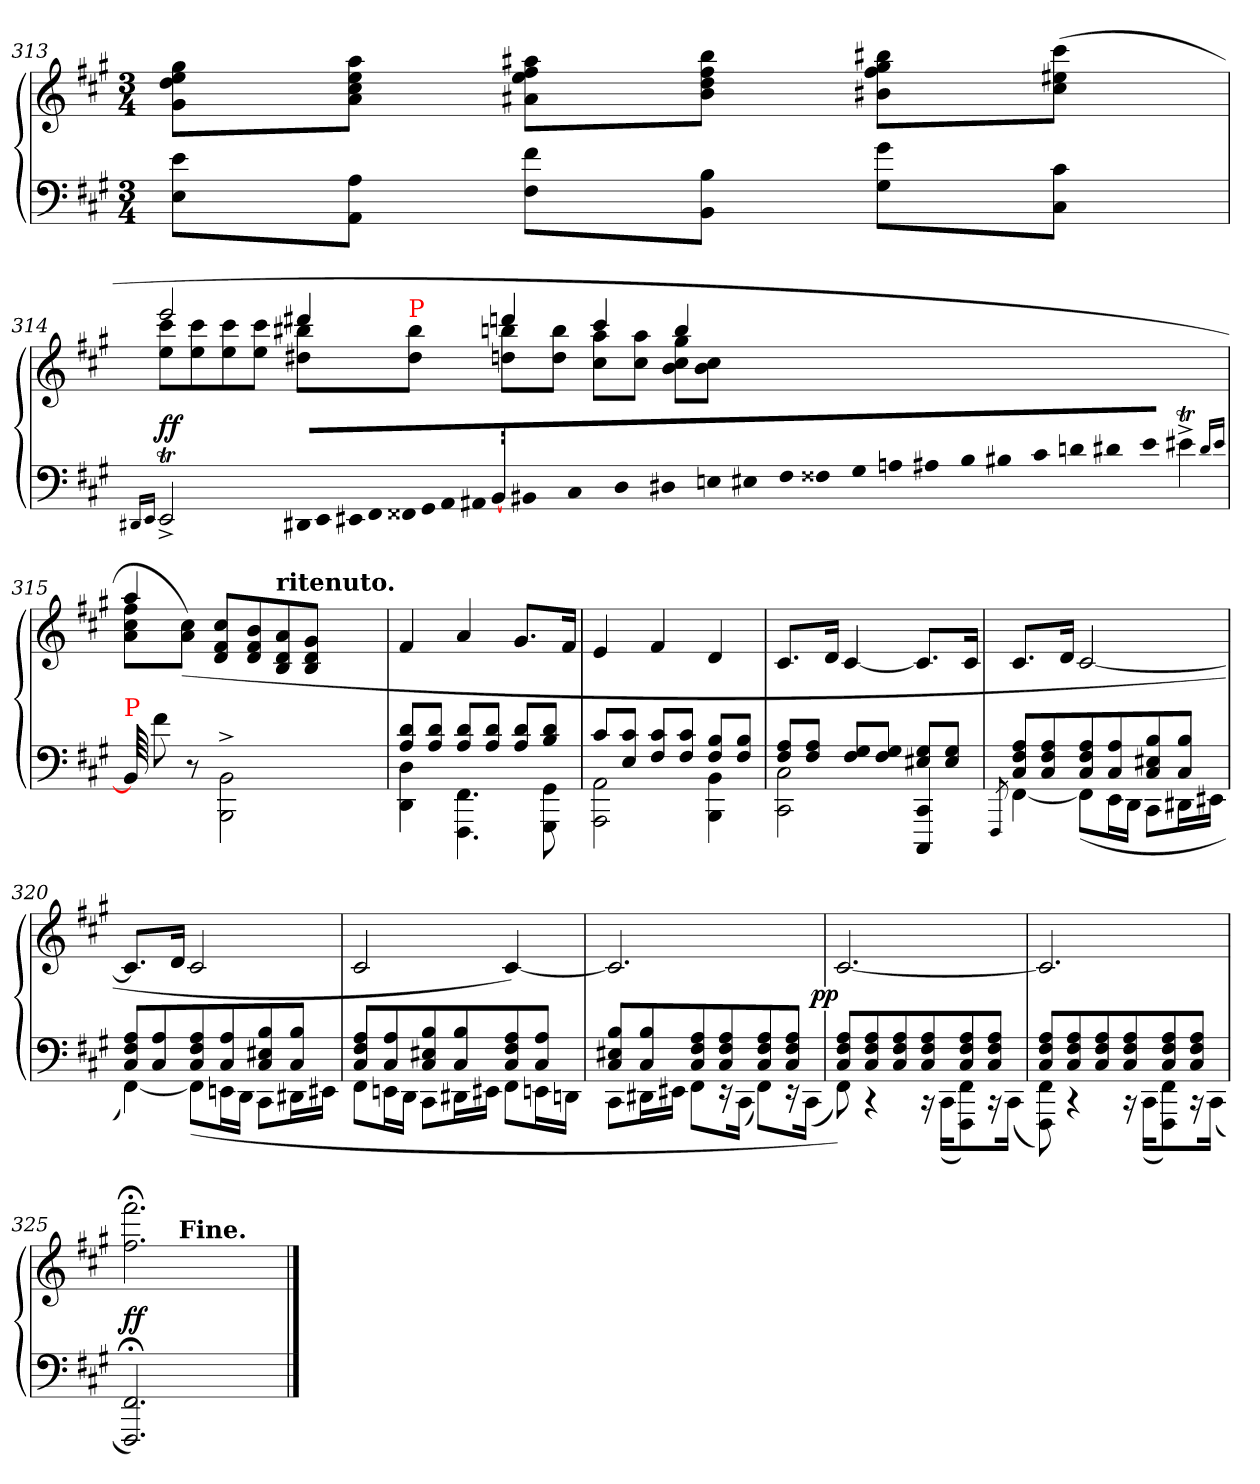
**kern	**kern	**dynam
*part1	*part1	*part1
*staff2	*staff1	*staff1/2
*clefF4	*clefG2	*
*k[f#c#g#]	*k[f#c#g#]	*
*M3/4	*M3/4	*
=313	=313	=313
8e 8EL	8gg# 8ee 8dd 8g#L	.
8A 8AAJ	8aa 8ee 8cc# 8aJ	.
8f# 8F#L	8aa#X 8ff# 8ee 8a#XL	.
8B 8BBJ	8bb 8ff# 8dd 8bJ	.
8g# 8G#L	8bb#X 8gg# 8ff# 8b#XL	.
8c# 8C#J	(>8ccc# 8ee#X 8cc#J	.
=314	=314	=314
16qqDD#X/LL	.	.
16qqEE/JJ	.	.
*	*^	*
2EET^>	2eee	8ccc# 8eeL	ff
.	.	8ccc# 8ee	.
.	.	8ccc# 8ee	.
.	.	8ccc# 8eeJ	.
*Xtuplet	*	*	*
!LO:N:vis=8	!	!	!
104%3DD#X!/L	4ddd#X	8bb#X 8dd#XL	.
!LO:N:vis=8	!	!	!
104%3EE!	.	.	.
!LO:N:vis=8	!	!	!
104%3EE#X!	.	.	.
!LO:N:vis=8	!	!	!
104%3FF#!	.	.	.
!LO:N:vis=8	!	!	!
104%3FF##X!	.	.	.
!	!	!LO:TX:a:color=red:t=P	!
.	.	8bb# 8dd#J	.
!LO:N:vis=8	!	!	!
104%3GG#!	.	.	.
!LO:N:vis=8	!	!	!
104%3AA!	.	.	.
!LO:N:vis=8	!	!	!
104%3AA#X!	.	.	.
[52BB!	.	.	.
104ryy	4dddn	8bbn 8ddnL	.
!LO:N:vis=8	!	!	!
104%3BB#X!	.	.	.
!LO:N:vis=8	!	!	!
104%3C#!	.	.	.
!LO:N:vis=8	!	!	!
104%3D!	.	.	.
!LO:N:vis=8	!	!	!
104%3D#X!	.	.	.
!LO:N:vis=8	!	!	!
104%3En!	.	8bb 8ddJ	.
!LO:N:vis=8	!	!	!
104%3E#X!	.	.	.
!LO:N:vis=8	!	!	!
104%3F#!	.	.	.
!LO:N:vis=8	!	!	!
104%3F##X!	.	.	.
!LO:N:vis=8	!	!	!
104%3G#!	.	.	.
.	4ccc#	8aa 8cc#L	.
!LO:N:vis=8	!	!	!
104%3An!	.	.	.
!LO:N:vis=8	!	!	!
104%3A#X!	.	.	.
!LO:N:vis=8	!	!	!
104%3B!	.	.	.
!LO:N:vis=8	!	!	!
104%3B#X!	.	.	.
.	.	8aa 8cc#J	.
!LO:N:vis=8	!	!	!
104%3c#!	.	.	.
!LO:N:vis=8	!	!	!
104%3dn!	.	.	.
!LO:N:vis=8	!	!	!
104%3d#X!	.	.	.
!LO:N:vis=8	!	!	!
104%3e!J	.	.	.
4e#Xt^<	4bb	8gg# 8cc# 8bL	.
.	.	8cc# 8bJ	.
16qqd#TTT/LL	.	.	.
16qqe#/JJ	.	.	.
=315	=315	=315	=315
!LO:TX:a:color=red:t=P	!	!	!
104BB!]	4aa/	8ff#\ 8cc#\ 8a\L	.
8f#	.	.	.
.	.	(>8cc# 8aJ)	.
8r	.	.	.
.	8cc#/ 8f#/ 8d/L	2ryy	.
2BB^\ 2BBB^\	.	.	.
.	8b 8f# 8d	.	.
!	!LO:TX:a:B:t=ritenuto.	!	!
.	8a 8d 8B	.	.
.	8g# 8d 8BJ	.	.
.	4ryy	4ryy	.
4ryy	.	.	.
.	104ryy	104ryy	.
*	*v	*v	*
=316	=316	=316
*^	*	*
8d 8AL	4D 4DD	4f#	.
8d 8AJ	.	.	.
8d 8AL	4.FF# 4.FFF#	4a	.
8d 8AJ	.	.	.
8d 8AL	.	8.g#L	.
8d 8BJ	8GG# 8GGG#	.	.
.	.	16f#Jk	.
=317	=317	=317	=317
8c#L	2AA 2AAA	4e	.
8c# 8EJ	.	.	.
8c# 8F#L	.	4f#	.
8c# 8F#J	.	.	.
8B 8F#L	4BB 4BBB	4d	.
8B 8F#J	.	.	.
=318	=318	=318	=318
8A 8F#L	2C# 2CC#	8.c#L	.
8A 8F#J	.	.	.
.	.	16dJk	.
8G# 8F#L	.	[4c#	.
8G# 8F#J	.	.	.
8G#/ 8E#X/L	4CC#/ 4CCC#/	8.c#L]	.
8G# 8E#J	.	.	.
.	.	16c#Jk	.
=319	=319	=319	=319
8qFFF#/	.	.	.
8A 8F# 8C#L	[4FF#	8.c#L	.
8A 8F# 8C#	.	.	.
.	.	16dJk	.
8A 8F# 8C#	(8FF#L]	[2c#	.
8A 8C#	16EEL	.	.
.	16DDJJ	.	.
8B 8E#X 8C#	8CC#L	.	.
8B 8C#J	16DD#XL	.	.
.	16EE#XJJ	.	.
=320	=320	=320	=320
8A 8F# 8C#L	[4FF#)	8.c#L]	.
8A 8C#	.	.	.
.	.	16dJk	.
8A 8F# 8C#	(<8FF#L]	2c#	.
8A 8C#	16EEnL	.	.
.	16DDJJ	.	.
8B 8E#X 8C#	8CC#L	.	.
8B 8C#J	16DD#XL	.	.
.	16EE#XJJ	.	.
=321	=321	=321	=321
8A 8F# 8C#L	8FF#L	2c#	.
8A 8C#	16EEnL	.	.
.	16DDJJ	.	.
8B 8E#X 8C#	8CC#L	.	.
8B 8C#	16DD#XL	.	.
.	16EE#XJJ	.	.
8A 8F# 8C#	8FF#L	[4c#)	.
8A 8C#J	16EEnL	.	.
.	16DDnJJ	.	.
=322	=322	=322	=322
8B 8E#X 8C#L	8CC#L	2.c#]	.
8B 8C#	16DD#XL	.	.
.	16EE#XJJ	.	.
8A 8F# 8C#	8FF#L	.	.
8A 8F# 8C#	16rEE	.	.
.	(>16CC#Jk	.	.
8A 8F# 8C#	8FF#L)	.	.
8A 8F# 8C#J	16rEE	.	.
.	(<16CC#Jk	.	.
=323	=323	=323	=323
!	!	!	!LO:DY:rj
8A 8F# 8C#L	8FF#))	[2.c#	pp
8A 8F# 8C#	4rCC	.	.
8A 8F# 8C#	.	.	.
8A 8F# 8C#	16rCC	.	.
.	(>16CC#KL	.	.
8A 8F# 8C#	8FF# 8FFF#)	.	.
8A 8F# 8C#J	16rCC	.	.
.	(>16CC#Jk	.	.
=324	=324	=324	=324
8A 8F# 8C#L	8FF# 8FFF#)	2.c#]	.
8A 8F# 8C#	4rCC	.	.
8A 8F# 8C#	.	.	.
8A 8F# 8C#	16rCC	.	.
.	(>16CC#KL	.	.
8A 8F# 8C#	8FF# 8FFF#)	.	.
8A 8F# 8C#J	16rCC	.	.
.	(>16CC#Jk	.	.
*v	*v	*	*
=325	=325	=325
*	*^	*
2.FF#; 2.FFF#;)	2.fff#; 2.ff#;	4.ryy	ff
!	!	!LO:TX:a:B:t=Fine.	!
.	.	2.ryy	.
4.ryy	4.ryy	.	.
*	*v	*v	*
==	==	==
*-	*-	*-
